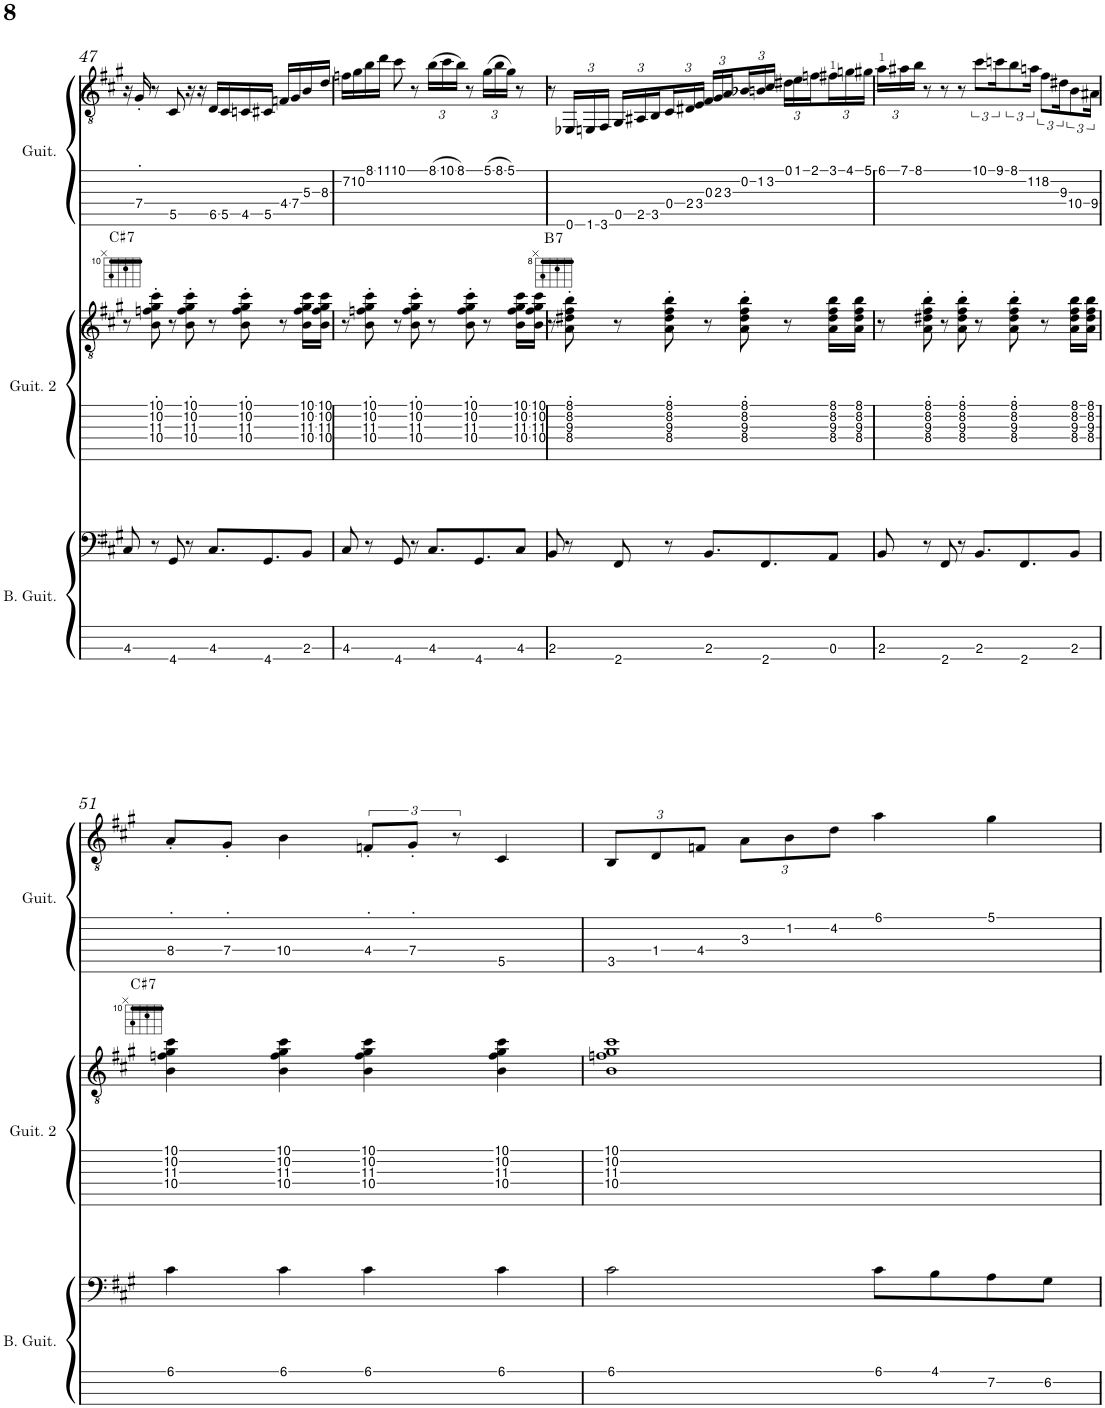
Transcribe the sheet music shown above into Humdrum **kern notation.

**kern	**kern	**kern	**kern	**harte	**kern	**kern
*part3	*part3	*part2	*part2	*part2	*part1	*part1
*staff6	*staff5	*staff4	*staff3	*	*staff2	*staff1
*I"Bass Guitar	*	*I"Guitar (rythm)	*	*	*I"Guitar (solo)	*
*I'B. Guit.	*	*I'Guit. 2	*	*	*I'Guit.	*
!!LO:PB:g=z
*	*clefF4	*	*clefGv2	*	*	*clefGv2
*Trd7c12	*Trd7c12	*	*	*	*	*
*k[f#c#g#]	*k[f#c#g#]	*k[f#c#g#]	*k[f#c#g#]	*	*k[f#c#g#]	*k[f#c#g#]
*M4/4	*M4/4	*M4/4	*M4/4	*	*M4/4	*M4/4
=47	=47	=47	=47	=47	=47	=47
!	!	!	!	!LO:H:kt=7	!	!
8C#	8C#/	8r	8r	C#:7	16r	16r
.	.	.	.	.	16G#'	16G#'/
8r	8r	8B' 8fn' 8g#' 8cc#'	8B\' 8fn\' 8g#\' 8cc#\'	.	8r	8r
8GG#	8GG#/	8r	8r	.	8C#	8C#/
8r	8r	8B' 8f' 8g#' 8cc#'	8B\' 8f\' 8g#\' 8cc#\'	.	16r	16r
.	.	.	.	.	16r	16r
8.C#L	8.C#/L	8r	8r	.	16DLL	16D/LL
.	.	.	.	.	16C#J	16C#/
.	.	8B' 8f' 8g#' 8cc#'	8B\' 8f\' 8g#\' 8cc#\'	.	16CnL	16Cn/
8.GG#J	8.GG#/	.	.	.	16C#XJJ	16C#X/JJ
.	.	8r	8r	.	16FnLL	16Fn/LL
.	.	.	.	.	16G#J	16G#/
8BBJ	8BB/J	16B\ 16f\ 16g#\ 16cc#\LL	16B\ 16f\ 16g#\ 16cc#\LL	.	16BL	16B/
.	.	16B\ 16f\ 16g#\ 16cc#\JJ	16B\ 16f\ 16g#\ 16cc#\JJ	.	16dJJ	16d/JJ
=48	=48	=48	=48	=48	=48	=48
8C#	8C#/	8r	8r	.	16fnLL	16fn\LL
.	.	.	.	.	16g#J	16g#\
8r	8r	8B' 8fn' 8g#' 8cc#'	8B\' 8fn\' 8g#\' 8cc#\'	.	16bL	16b\
.	.	.	.	.	16ddJJ	16dd\JJ
8GG#	8GG#/	8r	8r	.	8cc#	8cc#\
8r	8r	8B' 8f' 8g#' 8cc#'	8B\' 8f\' 8g#\' 8cc#\'	.	8r	8r
*	*	*	*	*	*Xbrackettup	*Xbrackettup
8.C#L	8.C#/L	8r	8r	.	24bLL	(24b\LL
.	.	.	.	.	24cc#	24cc#\
.	.	.	.	.	24bJJ	24b\JJ)
.	.	8B' 8f' 8g#' 8cc#'	8B\' 8f\' 8g#\' 8cc#\'	.	8r	8r
8.GG#J	8.GG#/	.	.	.	.	.
.	.	8r	8r	.	24g#LL	(24g#\LL
.	.	.	.	.	24b	24b\
.	.	.	.	.	24g#JJ	24g#\JJ)
8C#J	8C#/J	16B\ 16f\ 16g#\ 16cc#\LL	16B\ 16f\ 16g#\ 16cc#\LL	.	8r	8r
.	.	16B\ 16f\ 16g#\ 16cc#\JJ	16B\ 16f\ 16g#\ 16cc#\JJ	.	.	.
=49	=49	=49	=49	=49	=49	=49
!	!	!	!	!LO:H:kt=7	!	!
8BB	8BB/	8r	8r	B:7	8r	8r
8r	8r	8A' 8d#X' 8f#' 8b'	8A\' 8d#X\' 8f#\' 8b\'	.	24EE-XLL	24EE-X/LL
.	.	.	.	.	24EEn	24EEn/
.	.	.	.	.	24FF#JJ	24FF#/JJ
8FF#	8FF#/	8r	8r	.	24GG#LL	24GG#/LL
.	.	.	.	.	24AA#X	24AA#X/
.	.	.	.	.	24BBJ	24BB/
8r	8r	8A' 8d#' 8f#' 8b'	8A\' 8d#\' 8f#\' 8b\'	.	24C#L	24C#/
.	.	.	.	.	24D#X	24D#X/
.	.	.	.	.	24EJJ	24E/JJ
8.BBL	8.BB/L	8r	8r	.	24F#LL	24F#/LL
.	.	.	.	.	24G#	24G#/
.	.	.	.	.	24AJ	24A/
.	.	8A' 8d#' 8f#' 8b'	8A\' 8d#\' 8f#\' 8b\'	.	24B-XL	24B-X/
.	.	.	.	.	24Bn	24Bn/
8.FF#J	8.FF#/	.	.	.	.	.
.	.	.	.	.	24c#JJ	24c#/JJ
.	.	8r	8r	.	24d#XLL	24d#X\LL
.	.	.	.	.	24e	24e\
.	.	.	.	.	24fnJ	24fn\
8AAJ	8AA/J	16A\ 16d#\ 16f#\ 16b\LL	16A\ 16d#\ 16f#\ 16b\LL	.	24f#XL	24f#X\
.	.	.	.	.	24gn	24gn\
.	.	16A\ 16d#\ 16f#\ 16b\JJ	16A\ 16d#\ 16f#\ 16b\JJ	.	.	.
.	.	.	.	.	24g#XJJ	24g#X\JJ
=50	=50	=50	=50	=50	=50	=50
8BB	8BB/	8r	8r	.	24aLL	24a\LL
.	.	.	.	.	24a#X	24a#X\
.	.	.	.	.	24bJJ	24b\JJ
8r	8r	8A' 8d#X' 8f#' 8b'	8A\' 8d#X\' 8f#\' 8b\'	.	8r	8r
8FF#	8FF#/	8r	8r	.	8r	8r
8r	8r	8A' 8d#' 8f#' 8b'	8A\' 8d#\' 8f#\' 8b\'	.	8r	8r
*	*	*	*	*	*	*brackettup
8.BBL	8.BB/L	8r	8r	.	12cc#L	12cc#\L
.	.	.	.	.	24ccnk	24ccn\K
.	.	8A' 8d#' 8f#' 8b'	8A\' 8d#\' 8f#\' 8b\'	.	12b	12b\
8.FF#J	8.FF#/	.	.	.	.	.
.	.	.	.	.	24anJk	24an\Jk
.	.	8r	8r	.	12f#L	12f#\L
.	.	.	.	.	24d#Xk	24d#X\K
8BBJ	8BB/J	16A\ 16d#\ 16f#\ 16b\LL	16A\ 16d#\ 16f#\ 16b\LL	.	12B	12B\
.	.	16A\ 16d#\ 16f#\ 16b\JJ	16A\ 16d#\ 16f#\ 16b\JJ	.	.	.
.	.	.	.	.	24A#XJk	24A#X\Jk
!!LO:LB:g=z
=51	=51	=51	=51	=51	=51	=51
!	!	!	!	!LO:H:kt=7	!	!
4c#	4c#\	4B 4fn 4g# 4cc#	4B\ 4fn\ 4g#\ 4cc#\	C#:7	8A'L	8A'/L
.	.	.	.	.	8G#'J	8G#'/J
4c#	4c#\	4B 4f 4g# 4cc#	4B\ 4f\ 4g#\ 4cc#\	.	4B	4B\
4c#	4c#\	4B 4f 4g# 4cc#	4B\ 4f\ 4g#\ 4cc#\	.	12Fn'L	12Fn'/L
.	.	.	.	.	12G#'J	12G#'/J
.	.	.	.	.	12r	12r
4c#	4c#\	4B 4f 4g# 4cc#	4B\ 4f\ 4g#\ 4cc#\	.	4C#	4C#/
=52	=52	=52	=52	=52	=52	=52
*	*	*	*	*	*	*Xbrackettup
2c#	2c#\	1B 1fn 1g# 1cc#	1B 1fn 1g# 1cc#	.	12BBL	12BB/L
.	.	.	.	.	12D	12D/
.	.	.	.	.	12FnJ	12Fn/J
.	.	.	.	.	12AL	12A\L
.	.	.	.	.	12B	12B\
.	.	.	.	.	12dJ	12d\J
8c#L	8c#\L	.	.	.	4a	4a\
8BJ	8B\	.	.	.	.	.
8AL	8A\	.	.	.	4g#	4g#\
8G#J	8G#\J	.	.	.	.	.
=	=	=	=	=	=	=
*-	*-	*-	*-	*-	*-	*-
